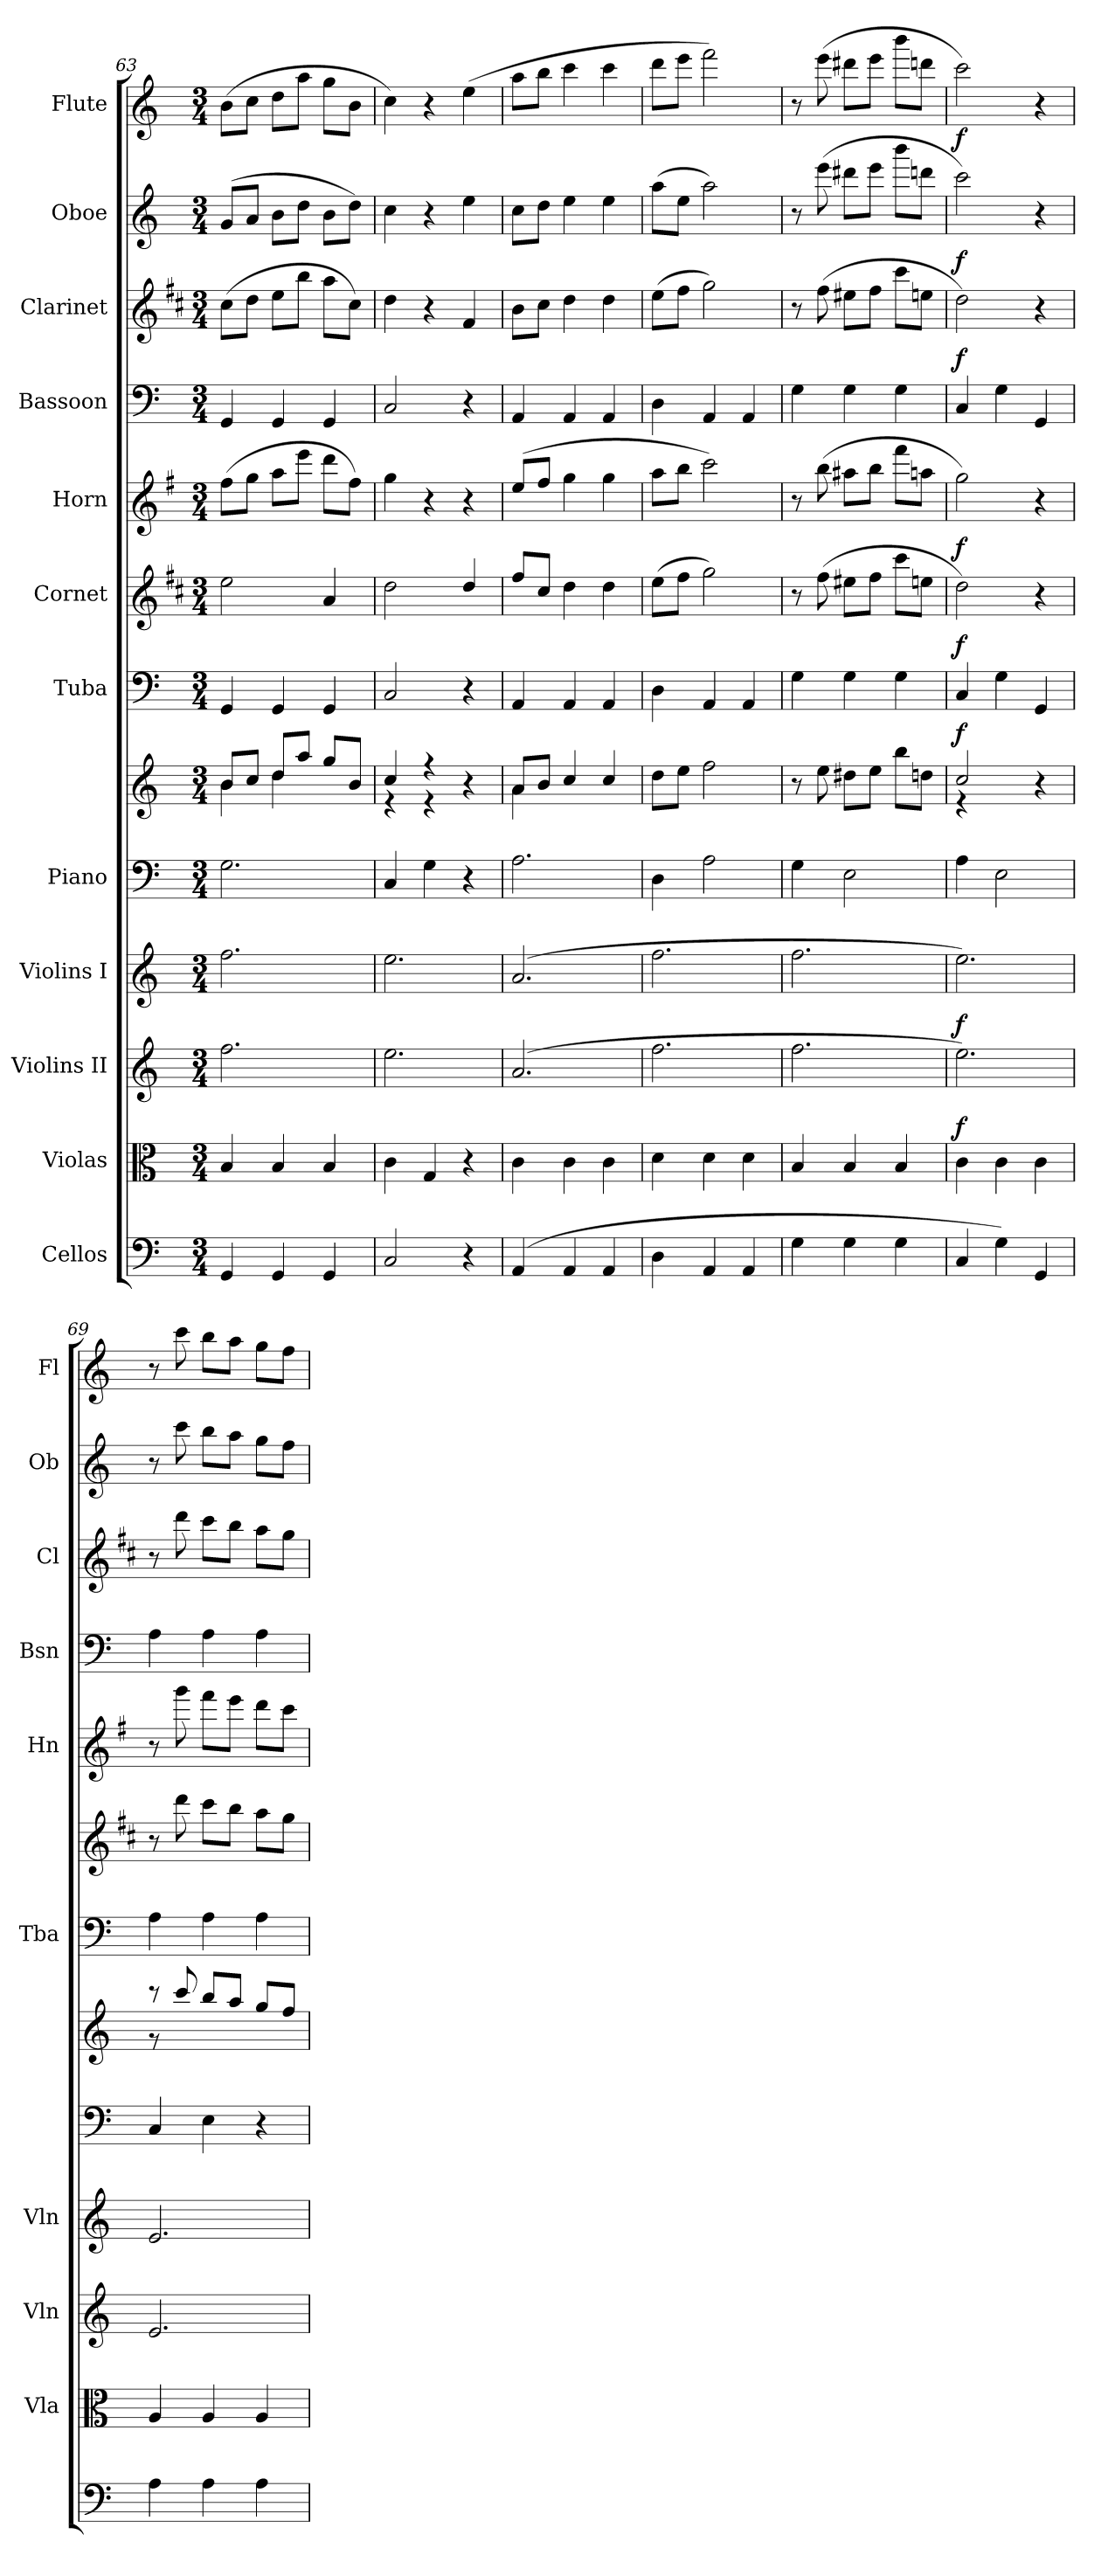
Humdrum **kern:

**kern	**kern	**dynam	**kern	**dynam	**kern	**kern	**kern	**dynam	**kern	**dynam	**kern	**dynam	**kern	**kern	**dynam	**kern	**dynam	**kern	**dynam	**kern
*part12	*part11	*part11	*part10	*part10	*part9	*part8	*part8	*part8	*part7	*part7	*part6	*part6	*part5	*part4	*part4	*part3	*part3	*part2	*part2	*part1
*staff13	*staff12	*staff12	*staff11	*staff11	*staff10	*staff9	*staff8	*staff8/9	*staff7	*staff7	*staff6	*staff6	*staff5	*staff4	*staff4	*staff3	*staff3	*staff2	*staff2	*staff1
*I"Cellos	*I"Violas	*	*I"Violins II	*	*I"Violins I	*I"Piano	*	*	*I"Tuba	*	*I"Cornet	*	*I"Horn	*I"Bassoon	*	*I"Clarinet	*	*I"Oboe	*	*I"Flute
*	*I'Vla	*	*I'Vln	*	*I'Vln	*	*	*	*I'Tba	*	*	*	*I'Hn	*I'Bsn	*	*I'Cl	*	*I'Ob	*	*I'Fl
*clefF4	*clefC3	*	*clefG2	*	*clefG2	*clefF4	*clefG2	*	*clefF4	*	*clefG2	*	*clefG2	*clefF4	*	*clefG2	*	*clefG2	*	*clefG2
*	*	*	*	*	*	*	*	*	*	*	*ITrd1c2	*	*ITrd4c7	*	*	*ITrd1c2	*	*	*	*
*k[]	*k[]	*	*k[]	*	*k[]	*k[]	*k[]	*	*k[]	*	*k[]	*	*k[]	*k[]	*	*k[]	*	*k[]	*	*k[]
*M3/4	*M3/4	*	*M3/4	*	*M3/4	*M3/4	*M3/4	*	*M3/4	*	*M3/4	*	*M3/4	*M3/4	*	*M3/4	*	*M3/4	*	*M3/4
=63	=63	=63	=63	=63	=63	=63	=63	=63	=63	=63	=63	=63	=63	=63	=63	=63	=63	=63	=63	=63
*	*	*	*	*	*	*	*^	*	*	*	*	*	*	*	*	*	*	*	*	*
4GG/	4B/	.	2.ff\	.	2.ff\	2.G\	8b/L	4b\	.	4GG/	.	2dd\	.	(8b\L	4GG/	.	(8b\L	.	(8g/L	.	(8b\L
.	.	.	.	.	.	.	8cc/J	.	.	.	.	.	.	8cc\J	.	.	8cc\J	.	8a/J	.	8cc\J
4GG/	4B/	.	.	.	.	.	8dd/L	4dd\	.	4GG/	.	.	.	8dd\L	4GG/	.	8dd\L	.	8b\L	.	8dd\L
.	.	.	.	.	.	.	8aa/J	.	.	.	.	.	.	8aa\J	.	.	8aa\J	.	8dd\J	.	8aa\J
4GG/	4B/	.	.	.	.	.	8gg/L	4ryy	.	4GG/	.	4g/	.	8gg\L	4GG/	.	8gg\L	.	8b\L	.	8gg\L
.	.	.	.	.	.	.	8b/J	.	.	.	.	.	.	8b\J)	.	.	8b\J)	.	8dd\J)	.	8b\J
=64	=64	=64	=64	=64	=64	=64	=64	=64	=64	=64	=64	=64	=64	=64	=64	=64	=64	=64	=64	=64	=64
2C/	4c\	.	2.ee\	.	2.ee\	4C/	4cc/	4r	.	2C/	.	2cc\	.	4cc\	2C/	.	4cc\	.	4cc\	.	4cc\)
.	4G/	.	.	.	.	4G\	4r	4r	.	.	.	.	.	4r	.	.	4r	.	4r	.	4r
4r	4r	.	.	.	.	4r	4r	4ryy	.	4r	.	4cc/	.	4r	4r	.	4e/	.	4ee\	.	(4ee\
=65	=65	=65	=65	=65	=65	=65	=65	=65	=65	=65	=65	=65	=65	=65	=65	=65	=65	=65	=65	=65	=65
(4AA/	4c\	.	(2.a/	.	(2.a/	2.A\	8a/L	4a\	.	4AA/	.	8ee/L	.	(8a/L	4AA/	.	8a\L	.	8cc\L	.	8aa\L
.	.	.	.	.	.	.	8b/J	.	.	.	.	8b/J	.	8b/J	.	.	8b\J	.	8dd\J	.	8bb\J
4AA/	4c\	.	.	.	.	.	4cc/	2ryy	.	4AA/	.	4cc\	.	4cc\	4AA/	.	4cc\	.	4ee\	.	4ccc\
4AA/	4c\	.	.	.	.	.	4cc/	.	.	4AA/	.	4cc\	.	4cc\	4AA/	.	4cc\	.	4ee\	.	4ccc\
*	*	*	*	*	*	*	*v	*v	*	*	*	*	*	*	*	*	*	*	*	*	*
!!LO:PB:g=z
=66	=66	=66	=66	=66	=66	=66	=66	=66	=66	=66	=66	=66	=66	=66	=66	=66	=66	=66	=66	=66
4D\	4d\	.	2.ff\	.	2.ff\	4D\	8dd\L	.	4D\	.	(8dd\L	.	8dd\L	4D\	.	(8dd\L	.	(8aa\L	.	8ddd\L
.	.	.	.	.	.	.	8ee\J	.	.	.	8ee\J	.	8ee\J	.	.	8ee\J	.	8ee\J	.	8eee\J
4AA/	4d\	.	.	.	.	2A\	2ff\	.	4AA/	.	2ff\)	.	2ff\)	4AA/	.	2ff\)	.	2aa\)	.	2fff\)
4AA/	4d\	.	.	.	.	.	.	.	4AA/	.	.	.	.	4AA/	.	.	.	.	.	.
=67	=67	=67	=67	=67	=67	=67	=67	=67	=67	=67	=67	=67	=67	=67	=67	=67	=67	=67	=67	=67
4G\	4B/	.	2.ff\	.	2.ff\	4G\	8r	.	4G\	.	8r	.	8r	4G\	.	8r	.	8r	.	8r
.	.	.	.	.	.	.	8ee\	.	.	.	(8ee\	.	(8ee\	.	.	(8ee\	.	(8eee\	.	(8eee\
4G\	4B/	.	.	.	.	2E\	8dd#X\L	.	4G\	.	8dd#X\L	.	8dd#X\L	4G\	.	8dd#X\L	.	8ddd#X\L	.	8ddd#X\L
.	.	.	.	.	.	.	8ee\J	.	.	.	8ee\J	.	8ee\J	.	.	8ee\J	.	8eee\J	.	8eee\J
4G\	4B/	.	.	.	.	.	8bb\L	.	4G\	.	8bb\L	.	8bb\L	4G\	.	8bb\L	.	8bbb\L	.	8bbb\L
.	.	.	.	.	.	.	8ddn\J	.	.	.	8ddn\J	.	8ddn\J	.	.	8ddn\J	.	8dddn\J	.	8dddn\J
=68	=68	=68	=68	=68	=68	=68	=68	=68	=68	=68	=68	=68	=68	=68	=68	=68	=68	=68	=68	=68
*	*	*	*	*	*	*	*^	*	*	*	*	*	*	*	*	*	*	*	*	*
!	!	!LO:DY:a	!	!LO:DY:a	!	!	!	!	!LO:DY:a	!	!LO:DY:a	!	!LO:DY:a	!	!	!LO:DY:a	!	!LO:DY:a	!	!LO:DY:a	!
4C/	4c\	f	2.ee\)	f	2.ee\)	4A\	2cc/	4r	f	4C/	f	2cc\)	f	2cc\)	4C/	f	2cc\)	f	2ccc\)	f	2ccc\)
4G\)	4c\	.	.	.	.	2E\	.	2ryy	.	4G\	.	.	.	.	4G\	.	.	.	.	.	.
4GG/	4c\	.	.	.	.	.	4r	.	.	4GG/	.	4r	.	4r	4GG/	.	4r	.	4r	.	4r
=69	=69	=69	=69	=69	=69	=69	=69	=69	=69	=69	=69	=69	=69	=69	=69	=69	=69	=69	=69	=69	=69
4A\	4A/	.	2.e/	.	2.e/	4C/	8r	8r	.	4A\	.	8r	.	8r	4A\	.	8r	.	8r	.	8r
.	.	.	.	.	.	.	8ccc/	2ryy	.	.	.	8ccc\	.	8ccc\	.	.	8ccc\	.	8ccc\	.	8ccc\
4A\	4A/	.	.	.	.	4E\	8bb/L	.	.	4A\	.	8bb\L	.	8bb\L	4A\	.	8bb\L	.	8bb\L	.	8bb\L
.	.	.	.	.	.	.	8aa/J	.	.	.	.	8aa\J	.	8aa\J	.	.	8aa\J	.	8aa\J	.	8aa\J
4A\	4A/	.	.	.	.	4r	8gg/L	.	.	4A\	.	8gg\L	.	8gg\L	4A\	.	8gg\L	.	8gg\L	.	8gg\L
.	.	.	.	.	.	.	8ff/J	8ryy	.	.	.	8ff\J	.	8ff\J	.	.	8ff\J	.	8ff\J	.	8ff\J
*	*	*	*	*	*	*	*v	*v	*	*	*	*	*	*	*	*	*	*	*	*	*
=	=	=	=	=	=	=	=	=	=	=	=	=	=	=	=	=	=	=	=	=
*-	*-	*-	*-	*-	*-	*-	*-	*-	*-	*-	*-	*-	*-	*-	*-	*-	*-	*-	*-	*-
